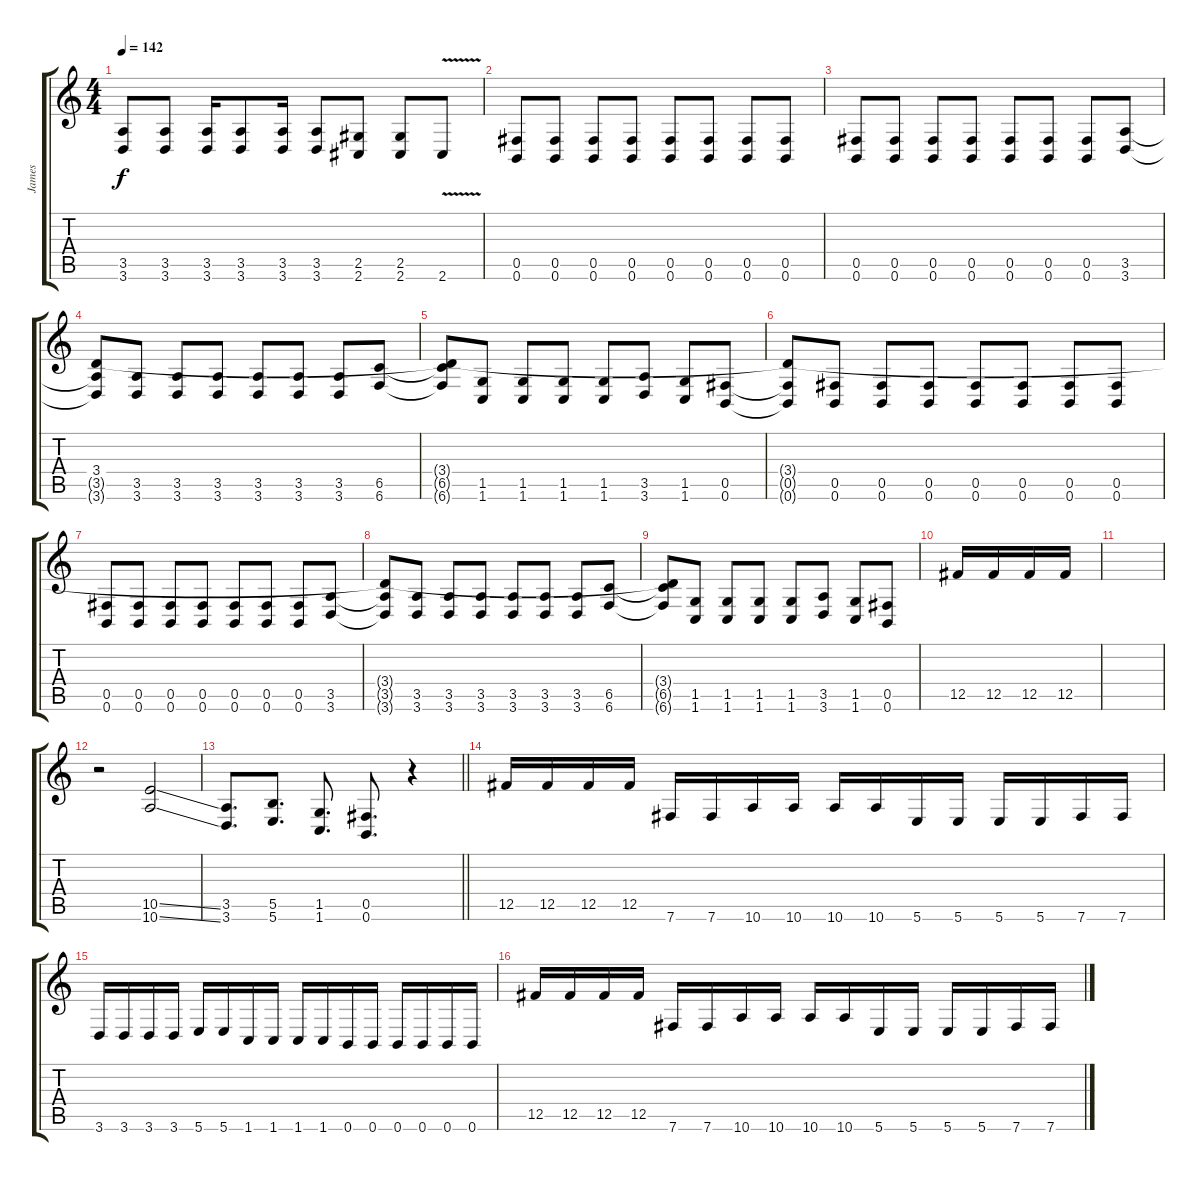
\track ("James" "James") {instrument distortionguitar}
\staff {score tabs}
\tuning (C4 Ab3 E3 B2 Gb2 B1) {hide}
\ts (4 4)
\tempo 142
\clef g2
\ks c
(3.5 3.6).8{dy f} (3.5 3.6).8 (3.5 3.6).16 (3.5 3.6).8 (3.5 3.6).16 (3.5 3.6).8 (2.5 2.6).8 (2.5 2.6).8 2.6{v}.8 |
(0.5 0.6).8 (0.5 0.6).8 (0.5 0.6).8 (0.5 0.6).8 (0.5 0.6).8 (0.5 0.6).8 (0.5 0.6).8 (0.5 0.6).8 |
(0.5 0.6).8 (0.5 0.6).8 (0.5 0.6).8 (0.5 0.6).8 (0.5 0.6).8 (0.5 0.6).8 (0.5 0.6).8 (3.5 3.6).8 |
(3.4 3.5{t} 3.6{t}).8 (3.5 3.6).8 (3.5 3.6).8 (3.5 3.6).8 (3.5 3.6).8 (3.5 3.6).8 (3.5 3.6).8 (6.5 6.6).8 |
(3.4{t} 6.5{t} 6.6{t}).8 (1.5 1.6).8 (1.5 1.6).8 (1.5 1.6).8 (1.5 1.6).8 (3.5 3.6).8 (1.5 1.6).8 (0.5 0.6).8 |
(3.4{t} 0.5{t} 0.6{t}).8 (0.5 0.6).8 (0.5 0.6).8 (0.5 0.6).8 (0.5 0.6).8 (0.5 0.6).8 (0.5 0.6).8 (0.5 0.6).8 |
(0.5 0.6).8 (0.5 0.6).8 (0.5 0.6).8 (0.5 0.6).8 (0.5 0.6).8 (0.5 0.6).8 (0.5 0.6).8 (3.5 3.6).8 |
(3.4{t} 3.5{t} 3.6{t}).8 (3.5 3.6).8 (3.5 3.6).8 (3.5 3.6).8 (3.5 3.6).8 (3.5 3.6).8 (3.5 3.6).8 (6.5 6.6).8 |
(3.4{t} 6.5{t} 6.6{t}).8 (1.5 1.6).8 (1.5 1.6).8 (1.5 1.6).8 (1.5 1.6).8 (3.5 3.6).8 (1.5 1.6).8 (0.5 0.6).8 |
12.5.16 12.5.16 12.5.16 12.5.16 |
|
r.2 (10.5{ss} 10.6{ss}).2 |
\barLineRight lightlight
(3.5 3.6).8{d} (5.5 5.6).8{d} (1.5 1.6).8{d} (0.5 0.6).8{d} r.4 |
12.5.16 12.5.16 12.5.16 12.5.16 7.6.16 7.6.16 10.6.16 10.6.16 10.6.16 10.6.16 5.6.16 5.6.16 5.6.16 5.6.16 7.6.16 7.6.16 |
3.6.16 3.6.16 3.6.16 3.6.16 5.6.16 5.6.16 1.6.16 1.6.16 1.6.16 1.6.16 0.6.16 0.6.16 0.6.16 0.6.16 0.6.16 0.6.16 |
12.5.16 12.5.16 12.5.16 12.5.16 7.6.16 7.6.16 10.6.16 10.6.16 10.6.16 10.6.16 5.6.16 5.6.16 5.6.16 5.6.16 7.6.16 7.6.16
